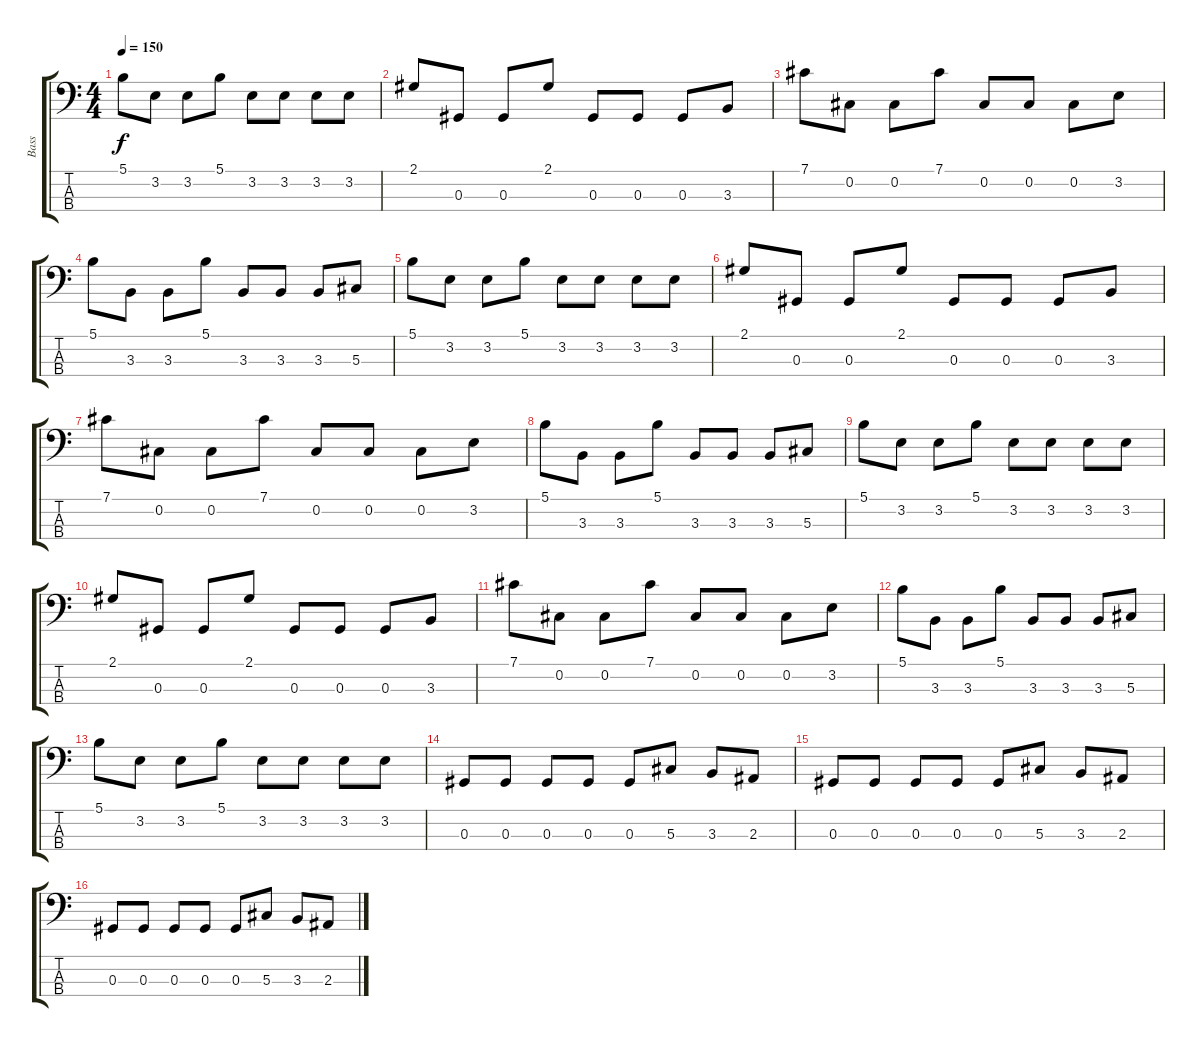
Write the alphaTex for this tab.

\track ("Bass" "Bass") {instrument electricbassfinger}
\staff {score tabs}
\tuning (Gb2 Db2 Ab1 Eb1) {hide}
\ts (4 4)
\tempo 150
\clef f4
\ks c
5.1.8{dy f} 3.2.8 3.2.8 5.1.8 3.2.8 3.2.8 3.2.8 3.2.8 |
2.1.8 0.3.8 0.3.8 2.1.8 0.3.8 0.3.8 0.3.8 3.3.8 |
7.1.8 0.2.8 0.2.8 7.1.8 0.2.8 0.2.8 0.2.8 3.2.8 |
5.1.8 3.3.8 3.3.8 5.1.8 3.3.8 3.3.8 3.3.8 5.3.8 |
5.1.8 3.2.8 3.2.8 5.1.8 3.2.8 3.2.8 3.2.8 3.2.8 |
2.1.8 0.3.8 0.3.8 2.1.8 0.3.8 0.3.8 0.3.8 3.3.8 |
7.1.8 0.2.8 0.2.8 7.1.8 0.2.8 0.2.8 0.2.8 3.2.8 |
5.1.8 3.3.8 3.3.8 5.1.8 3.3.8 3.3.8 3.3.8 5.3.8 |
5.1.8 3.2.8 3.2.8 5.1.8 3.2.8 3.2.8 3.2.8 3.2.8 |
2.1.8 0.3.8 0.3.8 2.1.8 0.3.8 0.3.8 0.3.8 3.3.8 |
7.1.8 0.2.8 0.2.8 7.1.8 0.2.8 0.2.8 0.2.8 3.2.8 |
5.1.8 3.3.8 3.3.8 5.1.8 3.3.8 3.3.8 3.3.8 5.3.8 |
5.1.8 3.2.8 3.2.8 5.1.8 3.2.8 3.2.8 3.2.8 3.2.8 |
0.3.8 0.3.8 0.3.8 0.3.8 0.3.8 5.3.8 3.3.8 2.3.8 |
0.3.8 0.3.8 0.3.8 0.3.8 0.3.8 5.3.8 3.3.8 2.3.8 |
0.3.8 0.3.8 0.3.8 0.3.8 0.3.8 5.3.8 3.3.8 2.3.8
